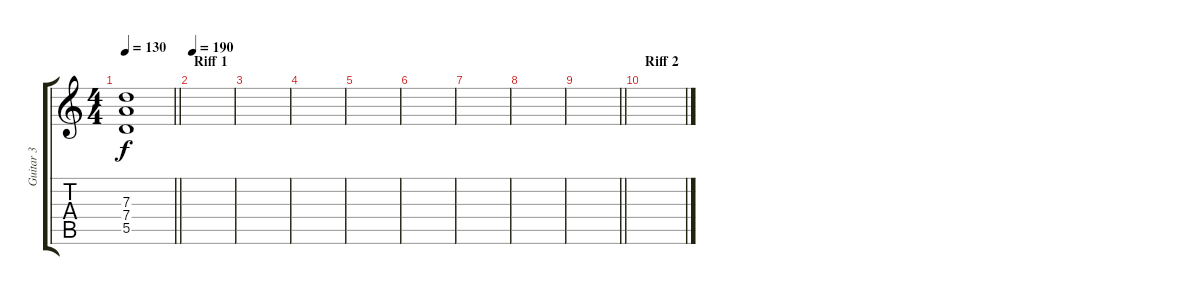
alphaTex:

\track ("Guitar 3" "Guitar 3") {instrument distortionguitar}
\staff {score tabs}
\tuning (E4 B3 G3 D3 A2 E2) {hide}
\ts (4 4)
\tempo 130
\clef g2
\barLineRight lightlight
\ks c
(7.3{t} 7.4{t} 5.5{t}).1{dy f} |
\section ("" "Riff 1")
\tempo 190
|
|
|
|
|
|
|
\barLineRight lightlight
|
\section ("" "Riff 2")
